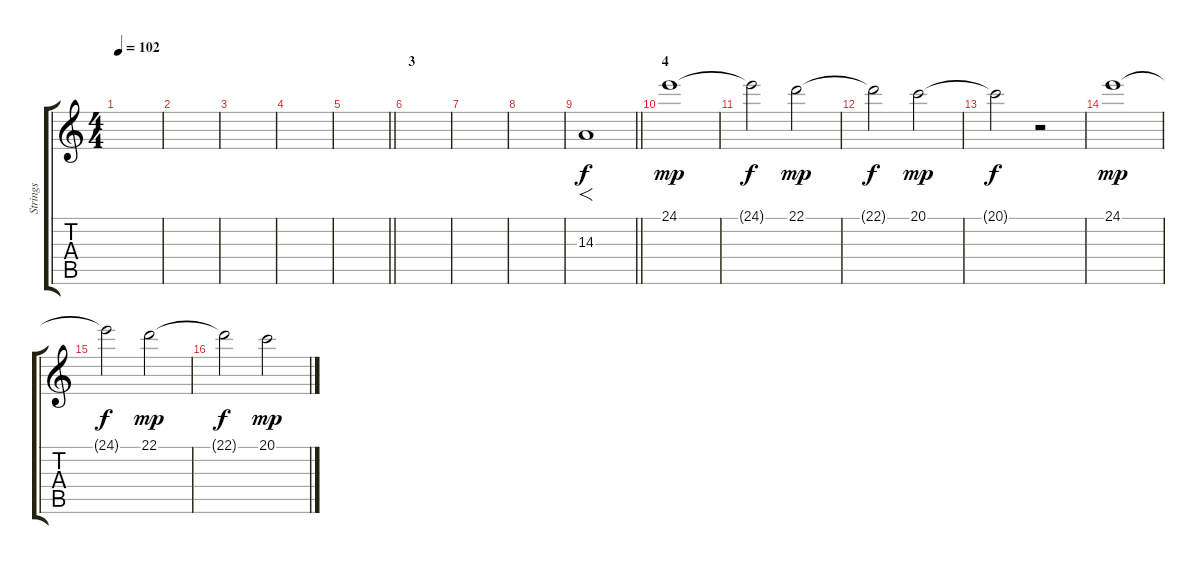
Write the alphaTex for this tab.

\track ("Strings" "Strings") {instrument stringensemble1}
\staff {score tabs}
\tuning (E4 B3 G3 D3 A2 E2) {hide}
\ts (4 4)
\tempo 102
\clef g2
\ks c
|
|
|
|
\barLineRight lightlight
|
\section ("" "3")
|
|
|
\barLineRight lightlight
14.3.1{f} |
\section ("" "4")
24.1.1{dy mp} |
24.1{t}.2{dy f} 22.1.2{dy mp} |
22.1{t}.2{dy f} 20.1.2{dy mp} |
20.1{t}.2{dy f} r.2 |
24.1.1{dy mp} |
24.1{t}.2{dy f} 22.1.2{dy mp} |
22.1{t}.2{dy f} 20.1.2{dy mp}
